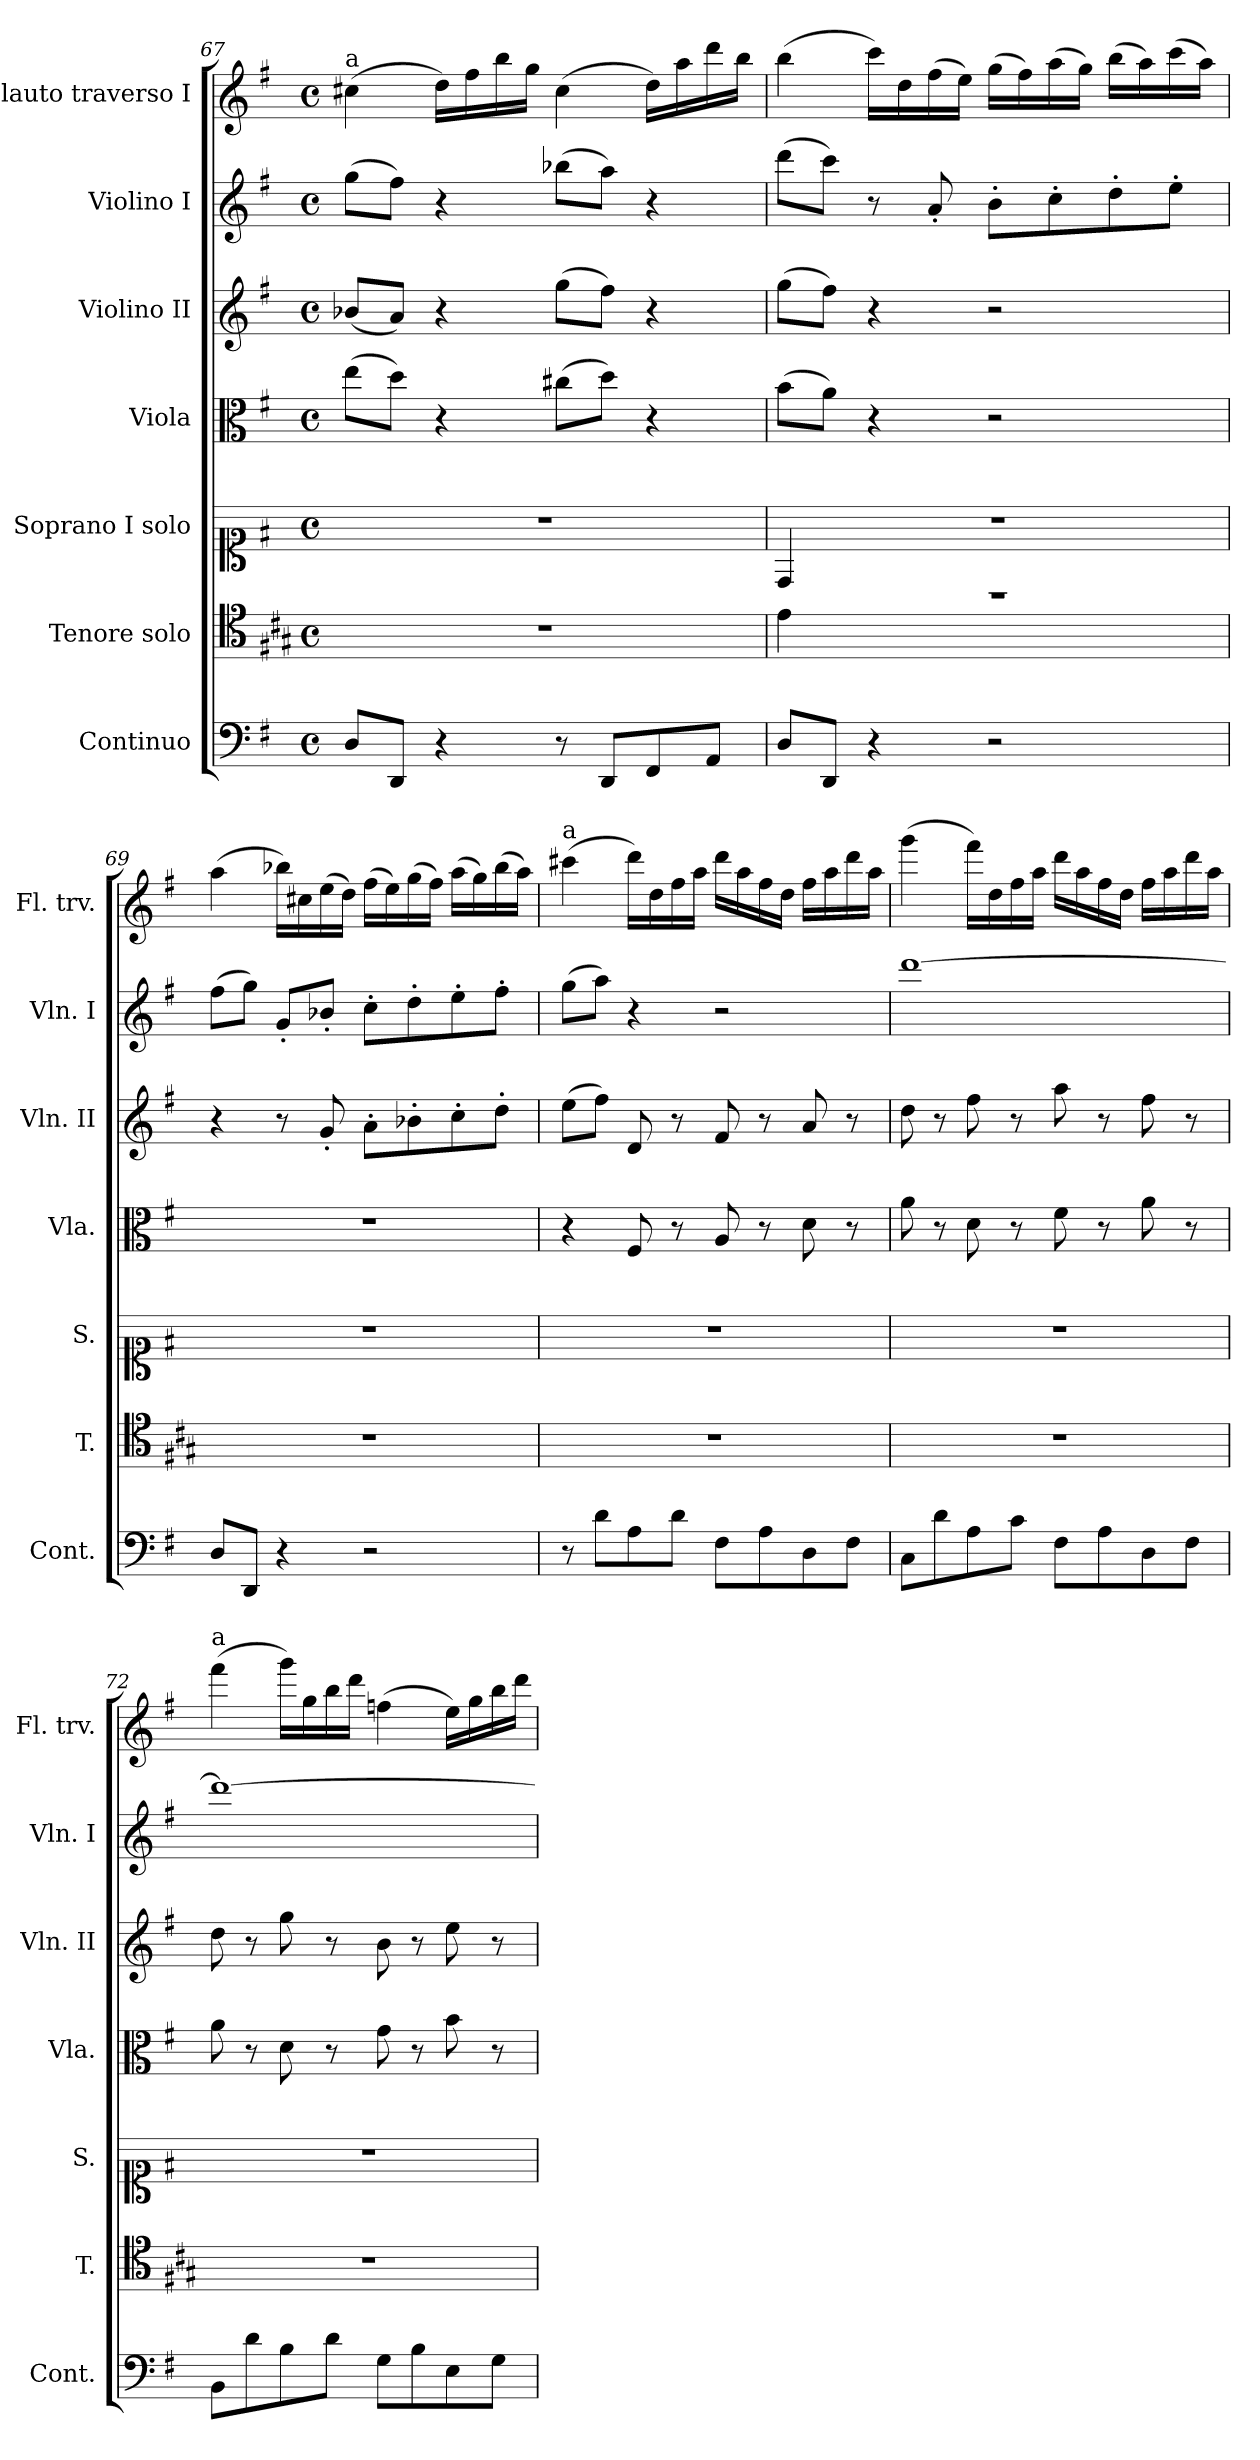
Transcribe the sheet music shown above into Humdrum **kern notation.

**kern	**kern	**kern	**kern	**kern	**kern	**kern
*part7	*part6	*part5	*part4	*part3	*part2	*part1
*staff7	*staff6	*staff5	*staff4	*staff3	*staff2	*staff1
*I"Continuo	*I"Tenore solo	*I"Soprano I solo	*I"Viola	*I"Violino II	*I"Violino I	*I"Flauto traverso I
*I'Cont.	*I'T.	*I'S.	*I'Vla.	*I'Vln. II	*I'Vln. I	*I'Fl. trv.
*clefF4	*clefC4	*clefC1	*clefC3	*clefG2	*clefG2	*clefG2
*	*ITrd1c2	*ITrd-7c-12	*	*	*	*
*k[f#]	*k[f#]	*k[f#]	*k[f#]	*k[f#]	*k[f#]	*k[f#]
*M4/4	*M4/4	*M4/4	*M4/4	*M4/4	*M4/4	*M4/4
*met(c)	*met(c)	*met(c)	*met(c)	*met(c)	*met(c)	*met(c)
=67	=67	=67	=67	=67	=67	=67
!	!	!	!	!	!	!LO:TX:a:t=a
8D/L	1r	1r	(8ee\L	(8b-X/L	(8gg\L	(4cc#X\
8DD/J	.	.	8dd\J)	8a/J)	8ff#\J)	.
4r	.	.	4r	4r	4r	16dd\LL)
.	.	.	.	.	.	16ff#\
.	.	.	.	.	.	16bb\
.	.	.	.	.	.	16gg\JJ
8r	.	.	(8cc#X\L	(8gg\L	(8bb-X\L	(4cc#\
8DD/L	.	.	8dd\J)	8ff#\J)	8aa\J)	.
8FF#/	.	.	4r	4r	4r	16dd\LL)
.	.	.	.	.	.	16aa\
8AA/J	.	.	.	.	.	16ddd\
.	.	.	.	.	.	16bb\JJ
=68	=68	=68	=68	=68	=68	=68
*	*^	*^	*	*	*	*
8D/L	1r	4d\	1r	4d/	(8b\L	(8gg\L	(8ddd\L	(4bb\
8DD/J	.	.	.	.	8a\J)	8ff#\J)	8ccc\J)	.
4r	.	2.ryy	.	2.ryy	4r	4r	8r	16ccc\LL)
.	.	.	.	.	.	.	.	16dd\
.	.	.	.	.	.	.	8a'/	(16ff#\
.	.	.	.	.	.	.	.	16ee\JJ)
2r	.	.	.	.	2r	2r	8b'\L	(16gg\LL
.	.	.	.	.	.	.	.	16ff#\)
.	.	.	.	.	.	.	8cc'\	(16aa\
.	.	.	.	.	.	.	.	16gg\JJ)
.	.	.	.	.	.	.	8dd'\	(16bb\LL
.	.	.	.	.	.	.	.	16aa\)
.	.	.	.	.	.	.	8ee'\J	(16ccc\
.	.	.	.	.	.	.	.	16aa\JJ)
*	*v	*v	*	*	*	*	*	*
*	*	*v	*v	*	*	*	*
=69	=69	=69	=69	=69	=69	=69
8D/L	1r	1r	1r	4r	(8ff#\L	(4aa\
8DD/J	.	.	.	.	8gg\J)	.
4r	.	.	.	8r	8g'/L	16bb-X\LL)
.	.	.	.	.	.	16cc#X\
.	.	.	.	8g'/	8b-X'/J	(16ee\
.	.	.	.	.	.	16dd\JJ)
2r	.	.	.	8a'\L	8cc'\L	(16ff#\LL
.	.	.	.	.	.	16ee\)
.	.	.	.	8b-X'\	8dd'\	(16gg\
.	.	.	.	.	.	16ff#\JJ)
.	.	.	.	8cc'\	8ee'\	(16aa\LL
.	.	.	.	.	.	16gg\)
.	.	.	.	8dd'\J	8ff#'\J	(16bb-\
.	.	.	.	.	.	16aa\JJ)
=70	=70	=70	=70	=70	=70	=70
!	!	!	!	!	!	!LO:TX:a:t=a
8r	1r	1r	4r	(8ee\L	(8gg\L	(4ccc#X\
8d\L	.	.	.	8ff#\J)	8aa\J)	.
8A\	.	.	8F#/	8d/	4r	16ddd\LL)
.	.	.	.	.	.	16dd\
8d\J	.	.	8r	8r	.	16ff#\
.	.	.	.	.	.	16aa\JJ
8F#\L	.	.	8A/	8f#/	2r	16ddd\LL
.	.	.	.	.	.	16aa\
8A\	.	.	8r	8r	.	16ff#\
.	.	.	.	.	.	16dd\JJ
8D\	.	.	8d\	8a/	.	16ff#\LL
.	.	.	.	.	.	16aa\
8F#\J	.	.	8r	8r	.	16ddd\
.	.	.	.	.	.	16aa\JJ
=71	=71	=71	=71	=71	=71	=71
8C\L	1r	1r	8a\	8dd\	[1ddd	(4ggg\
8d\	.	.	8r	8r	.	.
8A\	.	.	8d\	8ff#\	.	16fff#\LL)
.	.	.	.	.	.	16dd\
8c\J	.	.	8r	8r	.	16ff#\
.	.	.	.	.	.	16aa\JJ
8F#\L	.	.	8f#\	8aa\	.	16ddd\LL
.	.	.	.	.	.	16aa\
8A\	.	.	8r	8r	.	16ff#\
.	.	.	.	.	.	16dd\JJ
8D\	.	.	8a\	8ff#\	.	16ff#\LL
.	.	.	.	.	.	16aa\
8F#\J	.	.	8r	8r	.	16ddd\
.	.	.	.	.	.	16aa\JJ
=72	=72	=72	=72	=72	=72	=72
!	!	!	!	!	!	!LO:TX:a:t=a
8BB\L	1r	1r	8a\	8dd\	1ddd_	(4fff#\
8d\	.	.	8r	8r	.	.
8B\	.	.	8d\	8gg\	.	16ggg\LL)
.	.	.	.	.	.	16gg\
8d\J	.	.	8r	8r	.	16bb\
.	.	.	.	.	.	16ddd\JJ
8G\L	.	.	8g\	8b\	.	(4ffn\
8B\	.	.	8r	8r	.	.
8E\	.	.	8b\	8ee\	.	16ee\LL)
.	.	.	.	.	.	16gg\
8G\J	.	.	8r	8r	.	16bb\
.	.	.	.	.	.	16ddd\JJ
=	=	=	=	=	=	=
*-	*-	*-	*-	*-	*-	*-
